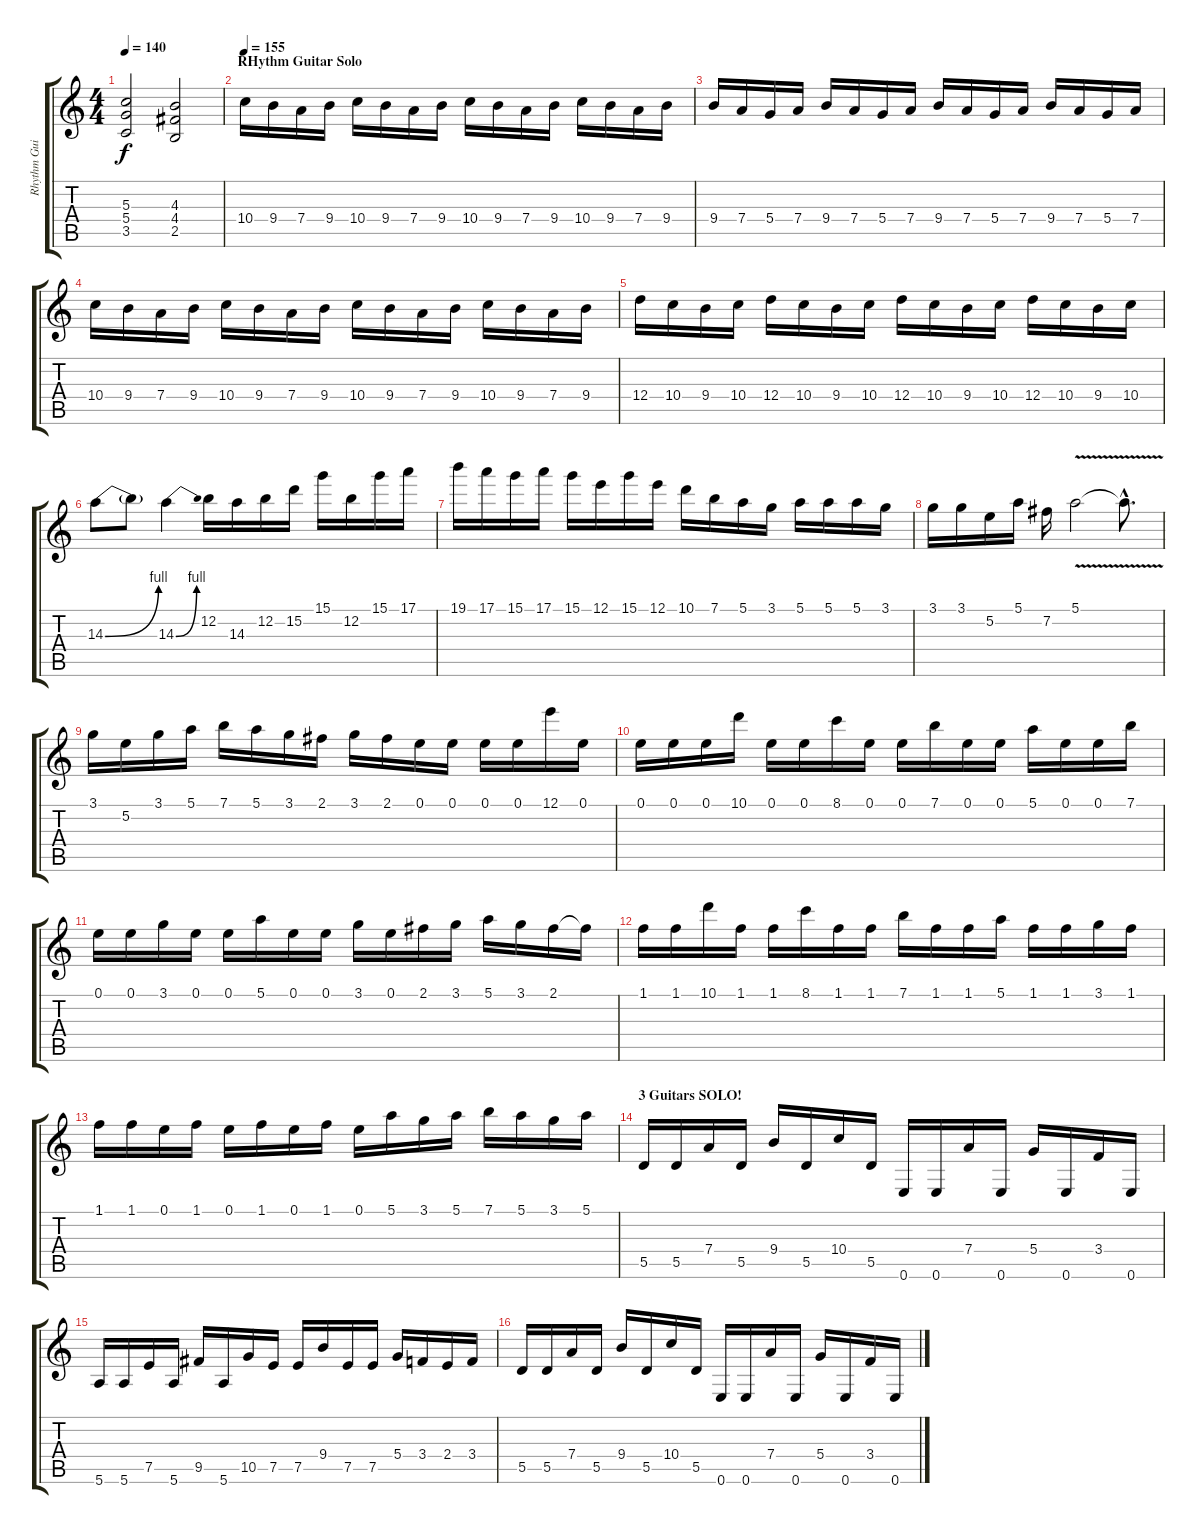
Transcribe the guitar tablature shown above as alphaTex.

\track ("Rhythm Guitar" "Rhythm Gui") {instrument distortionguitar}
\staff {score tabs}
\tuning (E4 B3 G3 D3 A2 E2) {hide}
\ts (4 4)
\tempo 140
\clef g2
\ks c
(5.3 5.4 3.5).2{dy f} (4.3 4.4 2.5).2 |
\section ("" "RHythm Guitar Solo")
\tempo 155
10.4.16 9.4.16 7.4.16 9.4.16 10.4.16 9.4.16 7.4.16 9.4.16 10.4.16 9.4.16 7.4.16 9.4.16 10.4.16 9.4.16 7.4.16 9.4.16 |
9.4.16 7.4.16 5.4.16 7.4.16 9.4.16 7.4.16 5.4.16 7.4.16 9.4.16 7.4.16 5.4.16 7.4.16 9.4.16 7.4.16 5.4.16 7.4.16 |
10.4.16 9.4.16 7.4.16 9.4.16 10.4.16 9.4.16 7.4.16 9.4.16 10.4.16 9.4.16 7.4.16 9.4.16 10.4.16 9.4.16 7.4.16 9.4.16 |
12.4.16 10.4.16 9.4.16 10.4.16 12.4.16 10.4.16 9.4.16 10.4.16 12.4.16 10.4.16 9.4.16 10.4.16 12.4.16 10.4.16 9.4.16 10.4.16 |
14.3{be (bend 0 0 60 4)}.8 14.3{t}.8 14.3{be (bend 0 0 60 4)}.4 12.2.16 14.3.16 12.2.16 15.2.16 15.1.16 12.2.16 15.1.16 17.1.16 |
19.1.16 17.1.16 15.1.16 17.1.16 15.1.16 12.1.16 15.1.16 12.1.16 10.1.16 7.1.16 5.1.16 3.1.16 5.1.16 5.1.16 5.1.16 3.1.16 |
3.1.16 3.1.16 5.2.16 5.1.16 7.2.16 5.1{v}.2 5.1{hac t}.8{d} |
3.1.16 5.2.16 3.1.16 5.1.16 7.1.16 5.1.16 3.1.16 2.1.16 3.1.16 2.1.16 0.1.16 0.1.16 0.1.16 0.1.16 12.1.16 0.1.16 |
0.1.16 0.1.16 0.1.16 10.1.16 0.1.16 0.1.16 8.1.16 0.1.16 0.1.16 7.1.16 0.1.16 0.1.16 5.1.16 0.1.16 0.1.16 7.1.16 |
0.1.16 0.1.16 3.1.16 0.1.16 0.1.16 5.1.16 0.1.16 0.1.16 3.1.16 0.1.16 2.1.16 3.1.16 5.1.16 3.1.16 2.1.16 2.1{t}.16 |
1.1.16 1.1.16 10.1.16 1.1.16 1.1.16 8.1.16 1.1.16 1.1.16 7.1.16 1.1.16 1.1.16 5.1.16 1.1.16 1.1.16 3.1.16 1.1.16 |
1.1.16 1.1.16 0.1.16 1.1.16 0.1.16 1.1.16 0.1.16 1.1.16 0.1.16 5.1.16 3.1.16 5.1.16 7.1.16 5.1.16 3.1.16 5.1.16 |
\section ("" "3 Guitars SOLO!")
5.5.16{volume 13} 5.5.16 7.4.16 5.5.16 9.4.16 5.5.16 10.4.16 5.5.16 0.6.16 0.6.16 7.4.16 0.6.16 5.4.16 0.6.16 3.4.16 0.6.16 |
5.6.16 5.6.16 7.5.16 5.6.16 9.5.16 5.6.16 10.5.16 7.5.16 7.5.16 9.4.16 7.5.16 7.5.16 5.4.16 3.4.16 2.4.16 3.4.16 |
5.5.16{volume 13} 5.5.16 7.4.16 5.5.16 9.4.16 5.5.16 10.4.16 5.5.16 0.6.16 0.6.16 7.4.16 0.6.16 5.4.16 0.6.16 3.4.16 0.6.16
